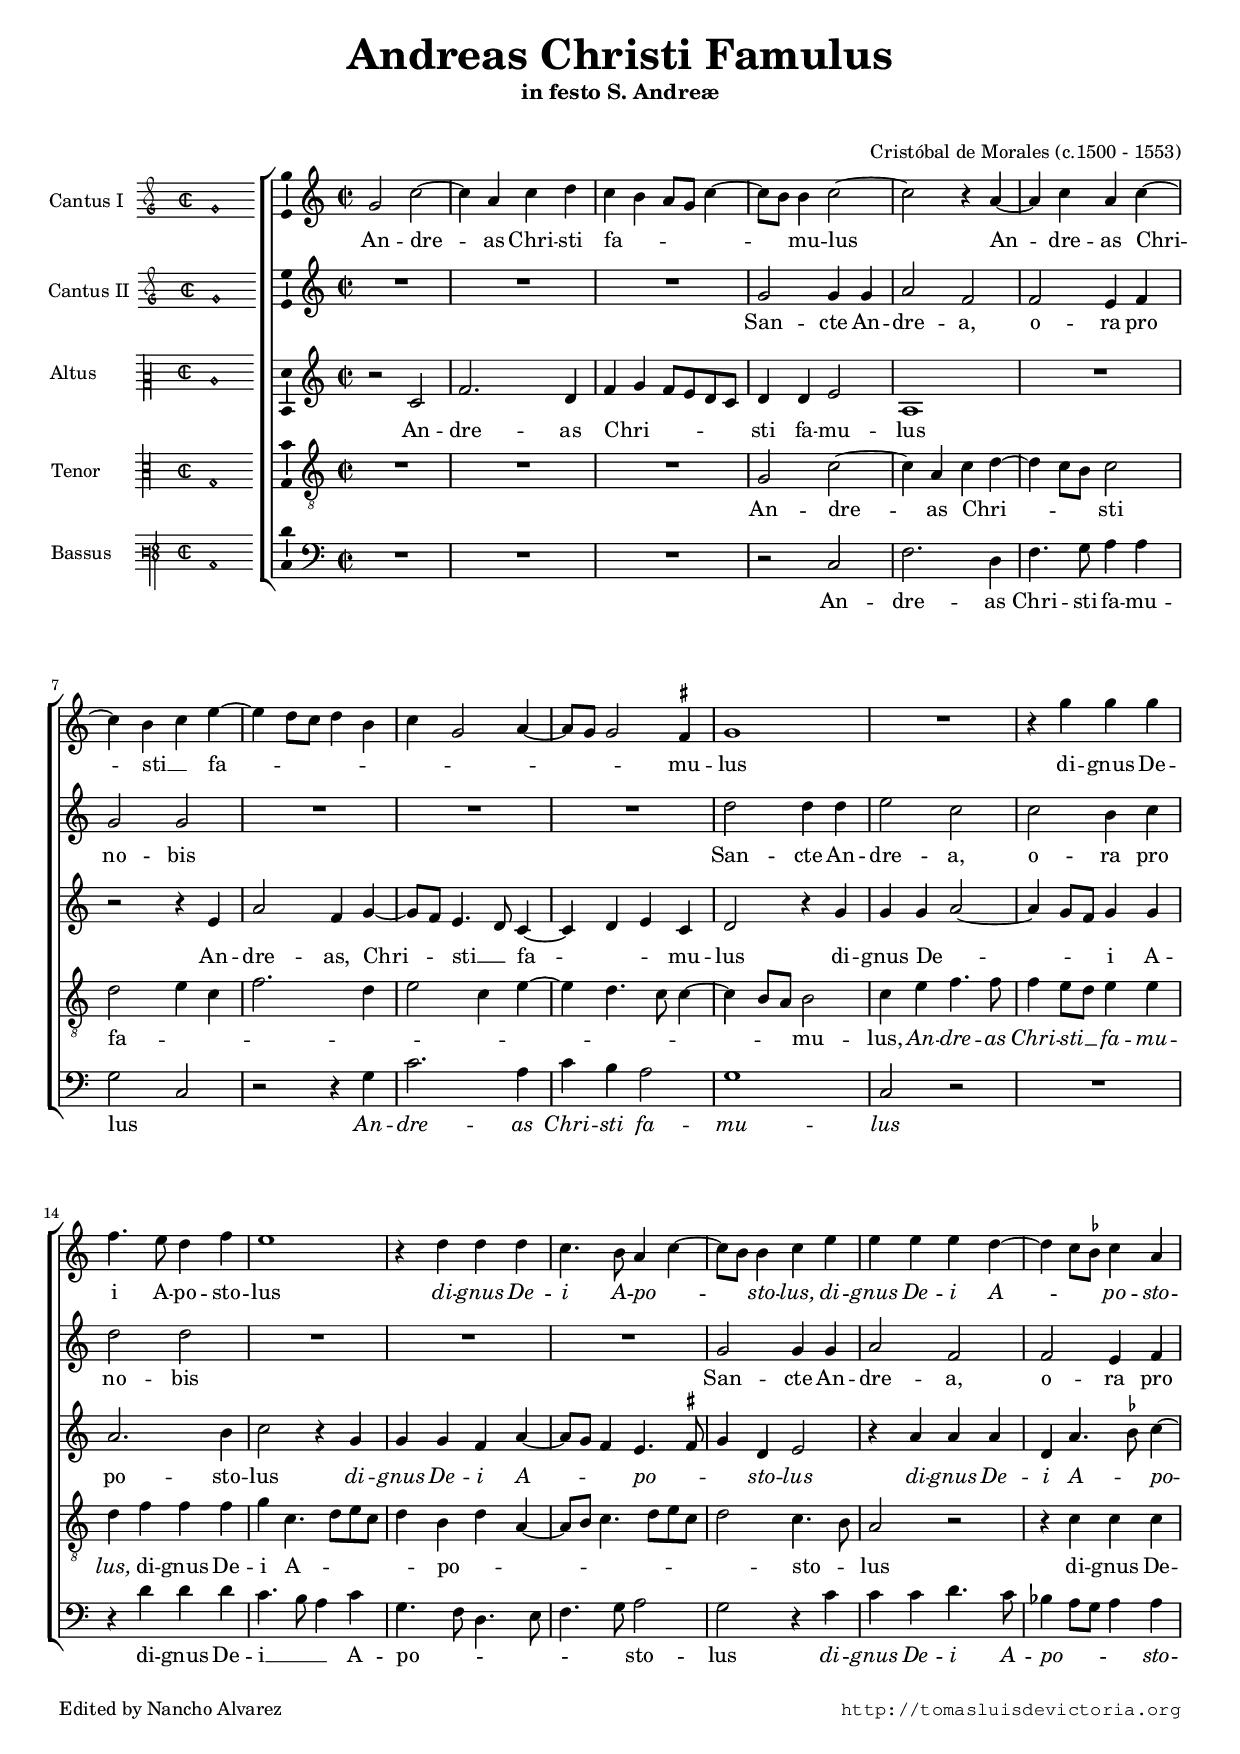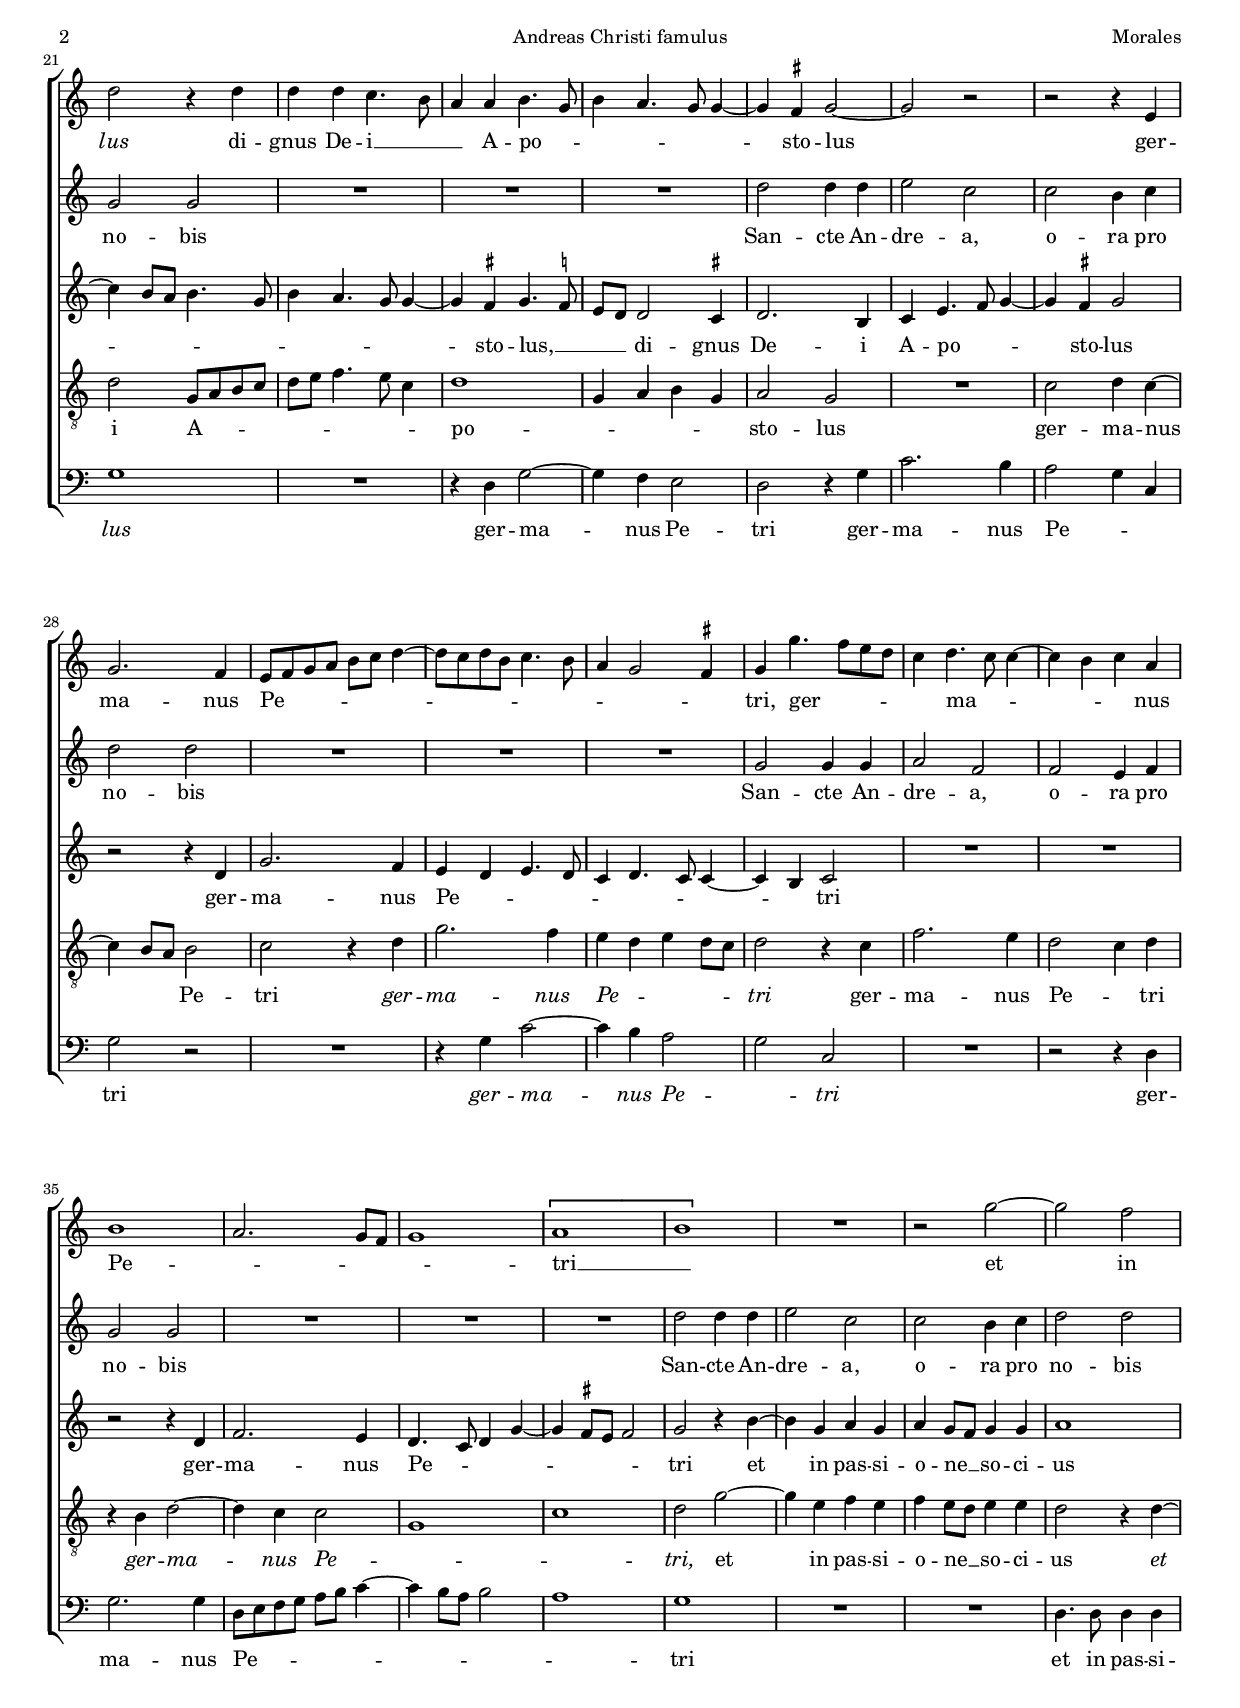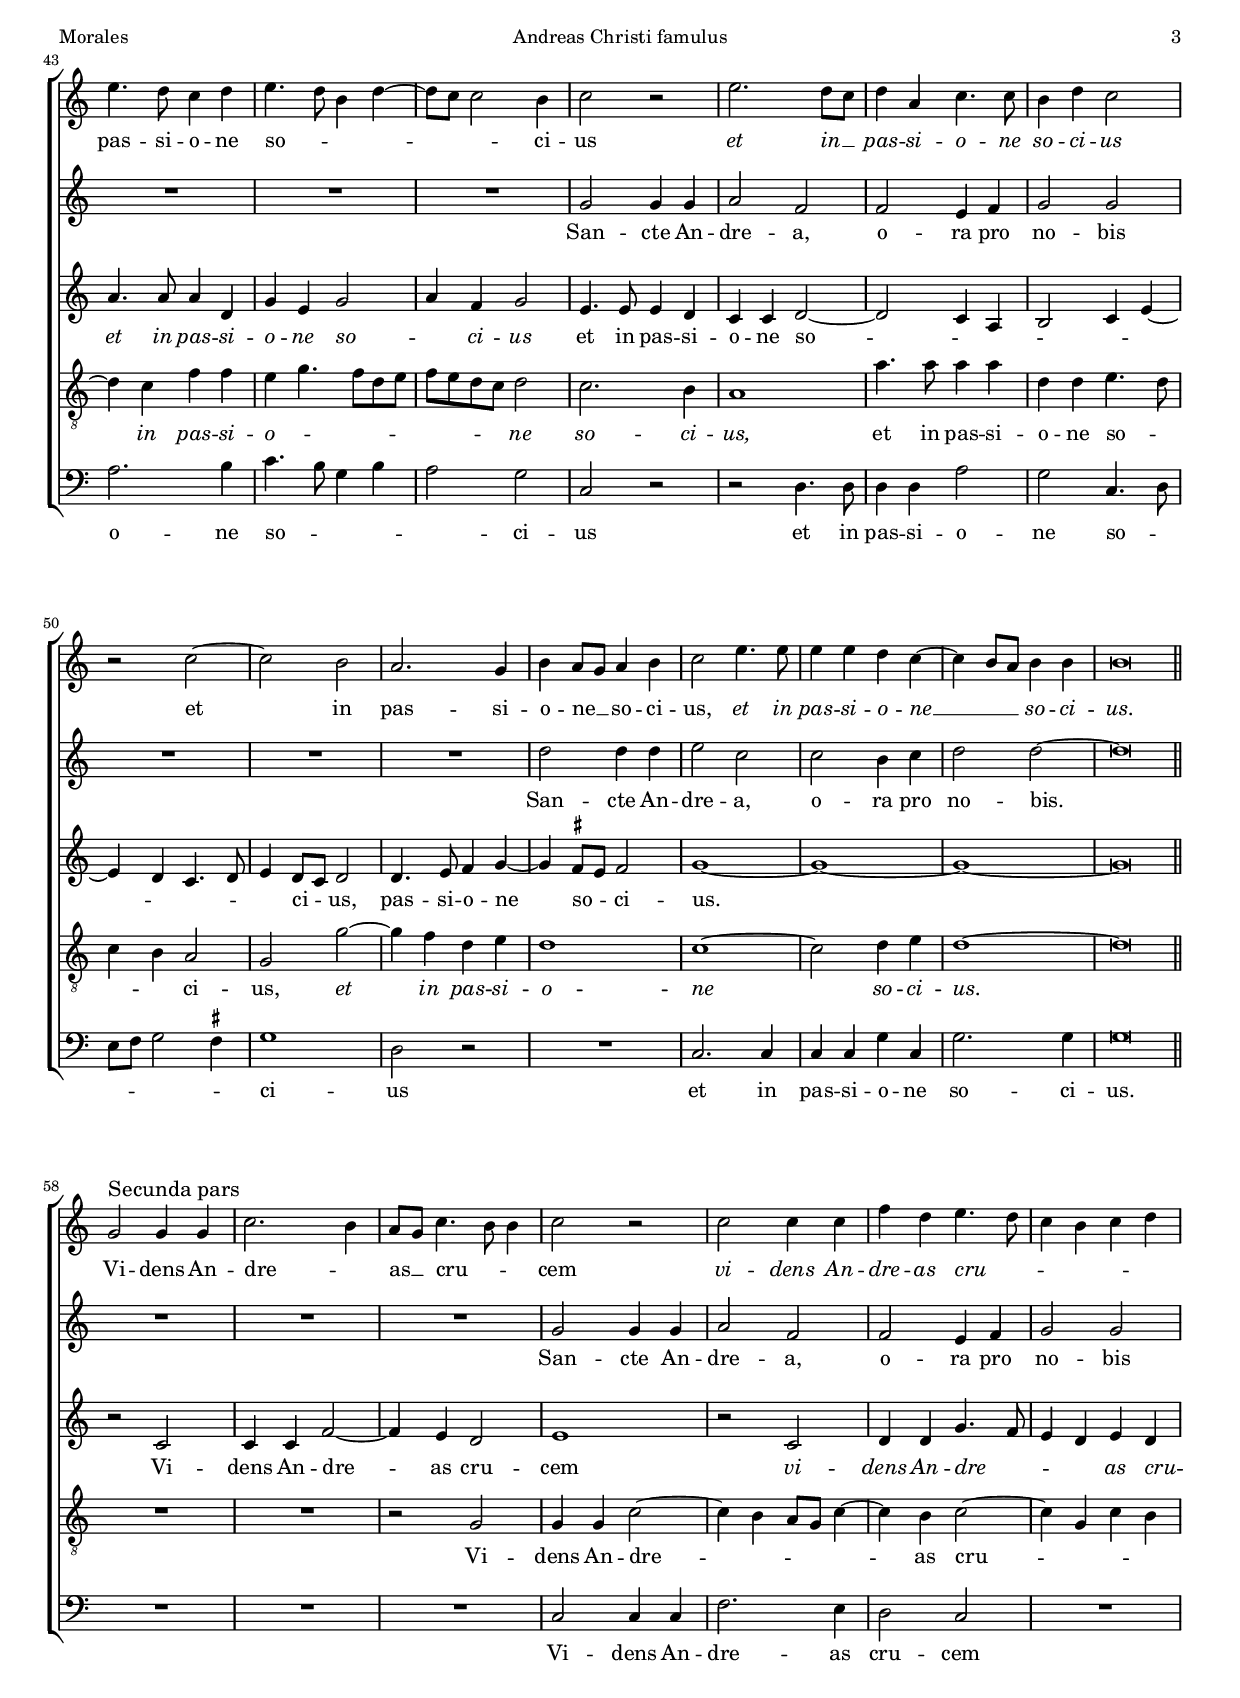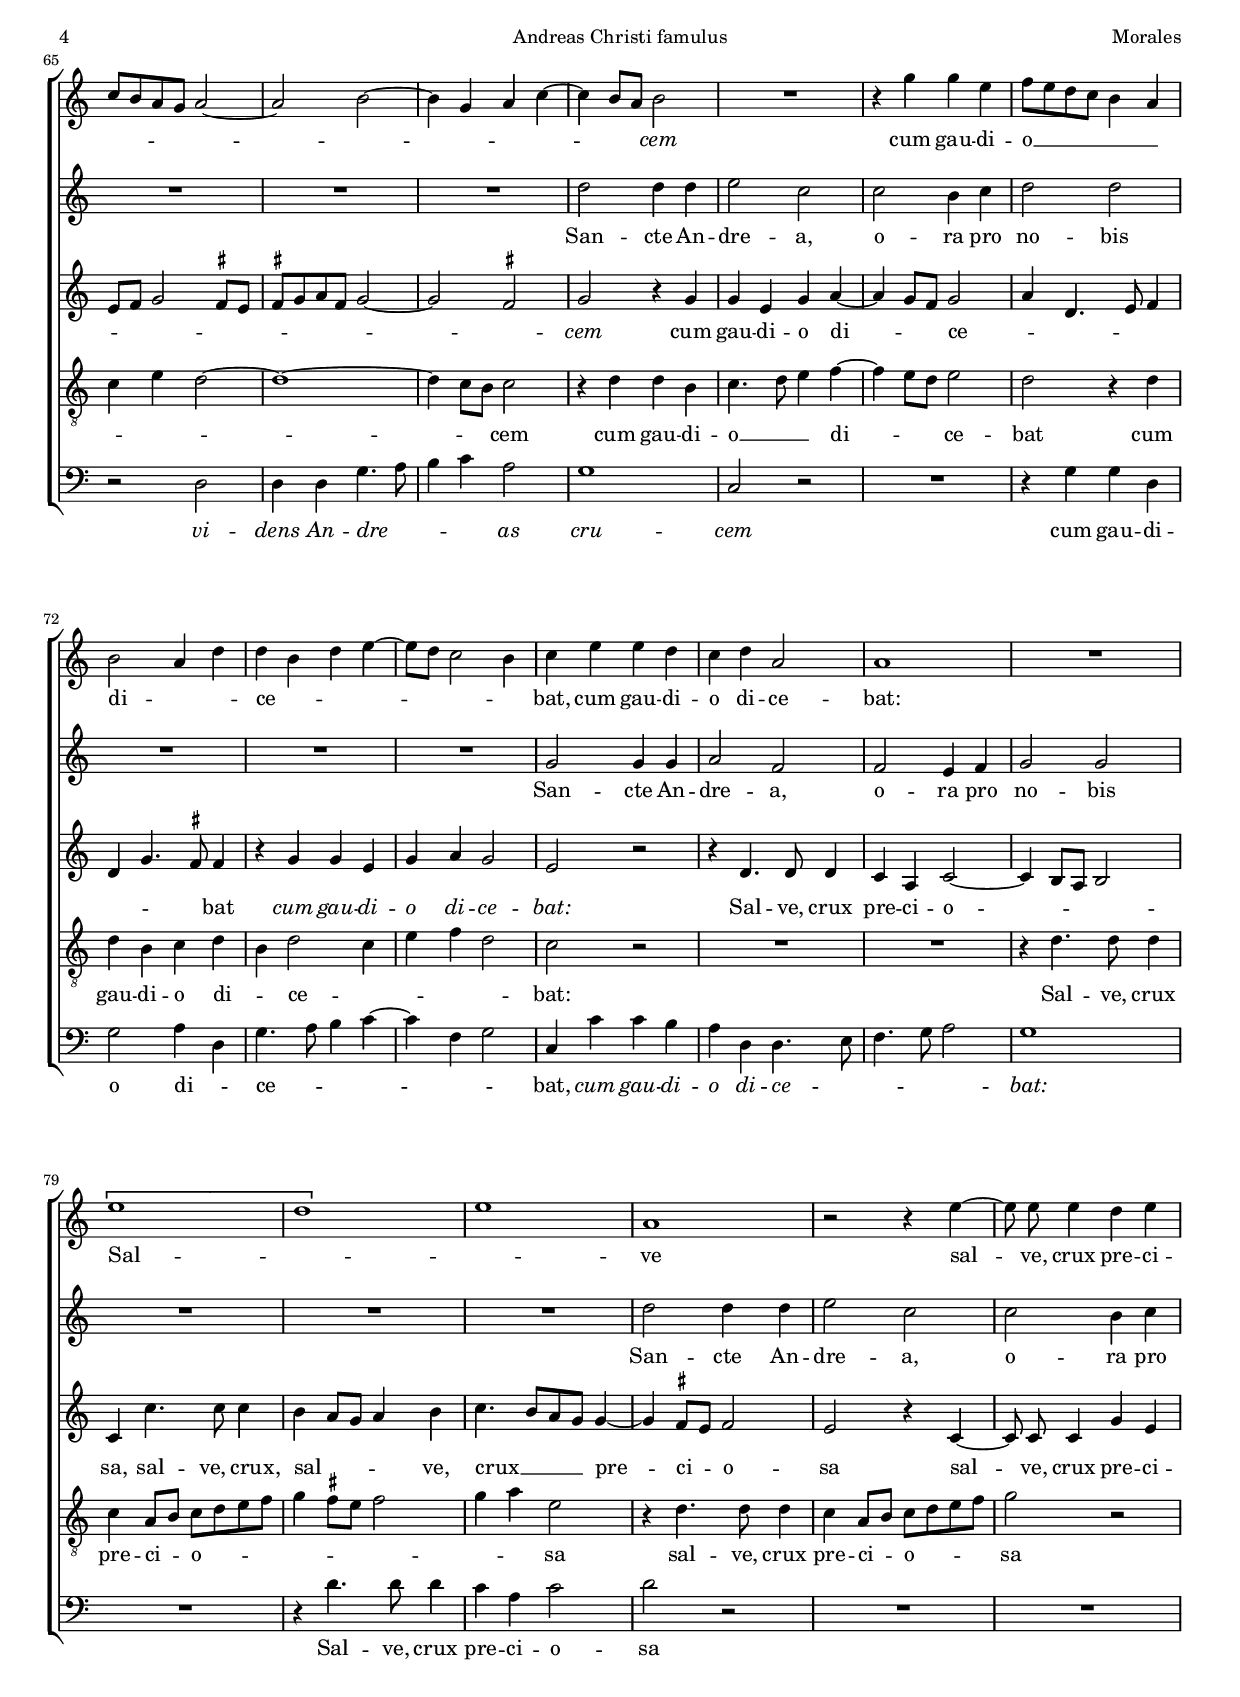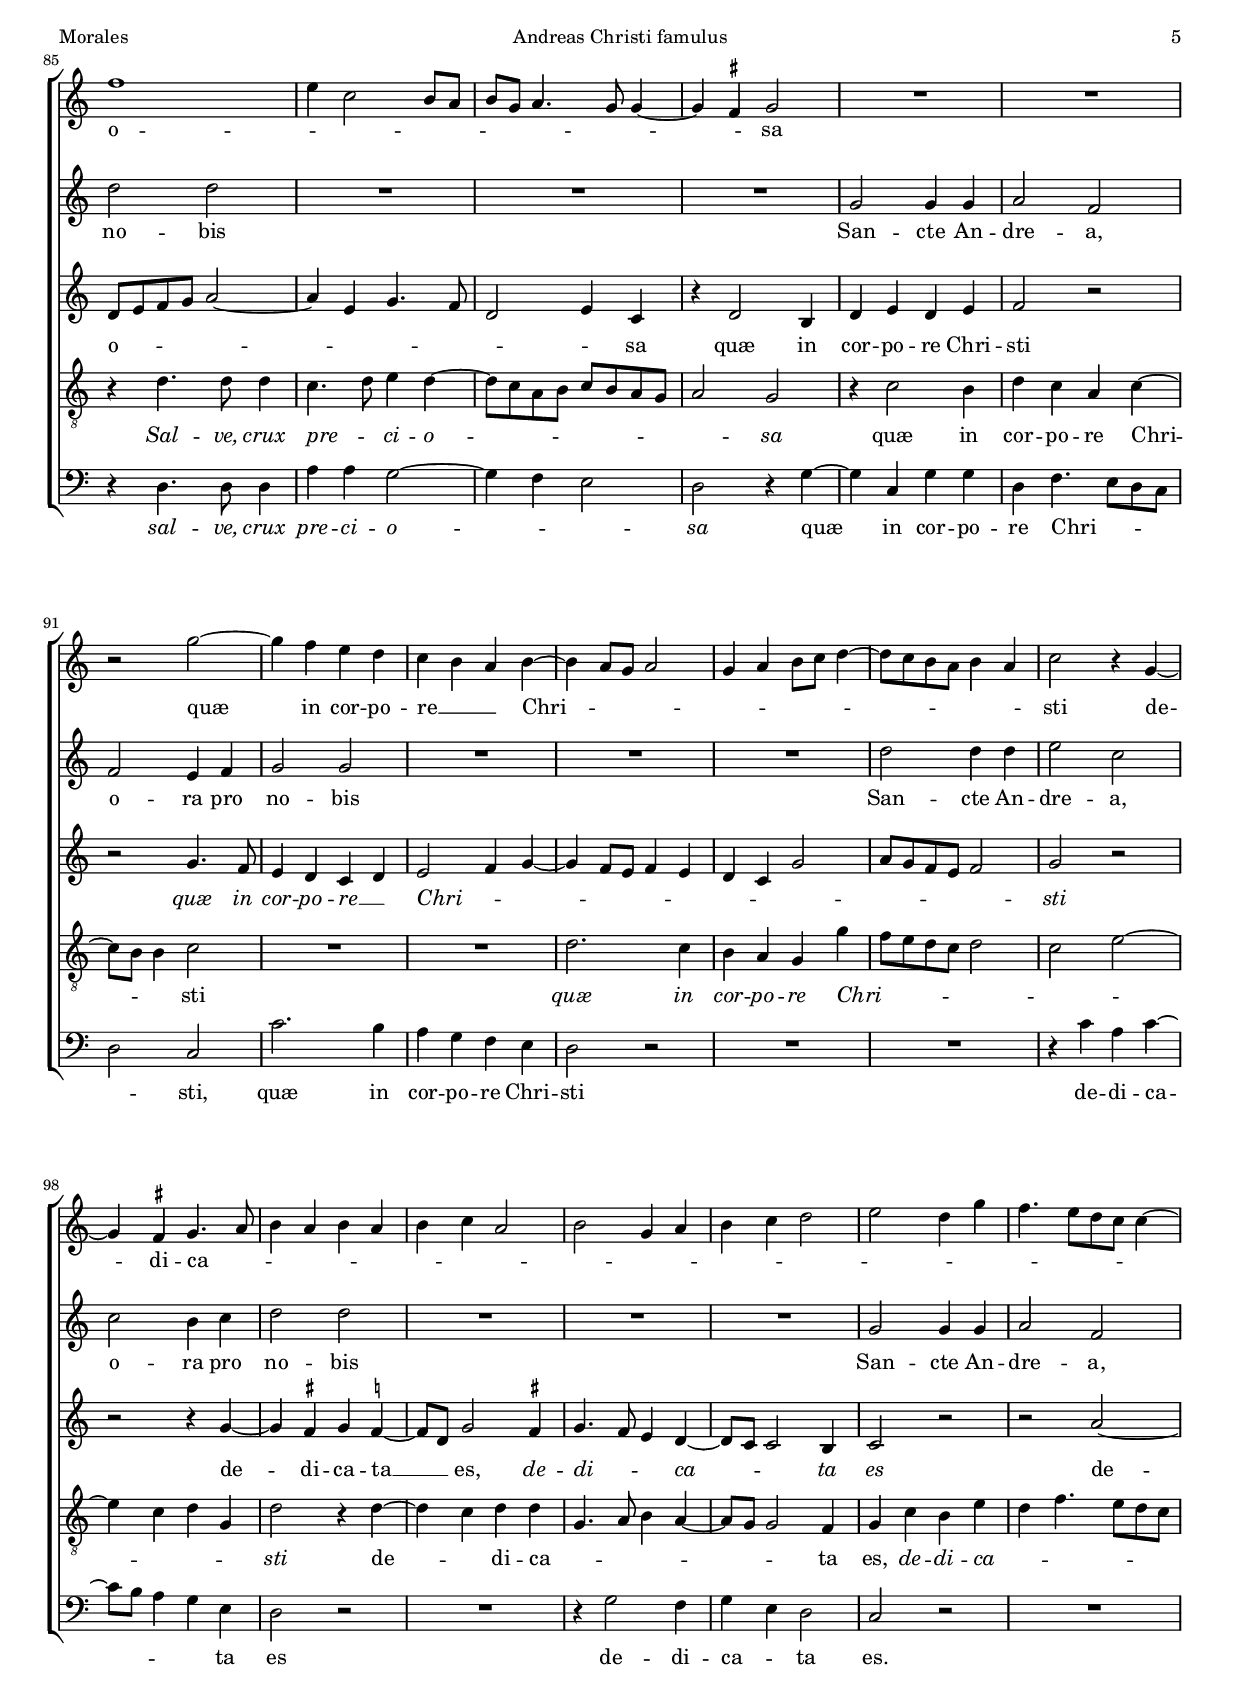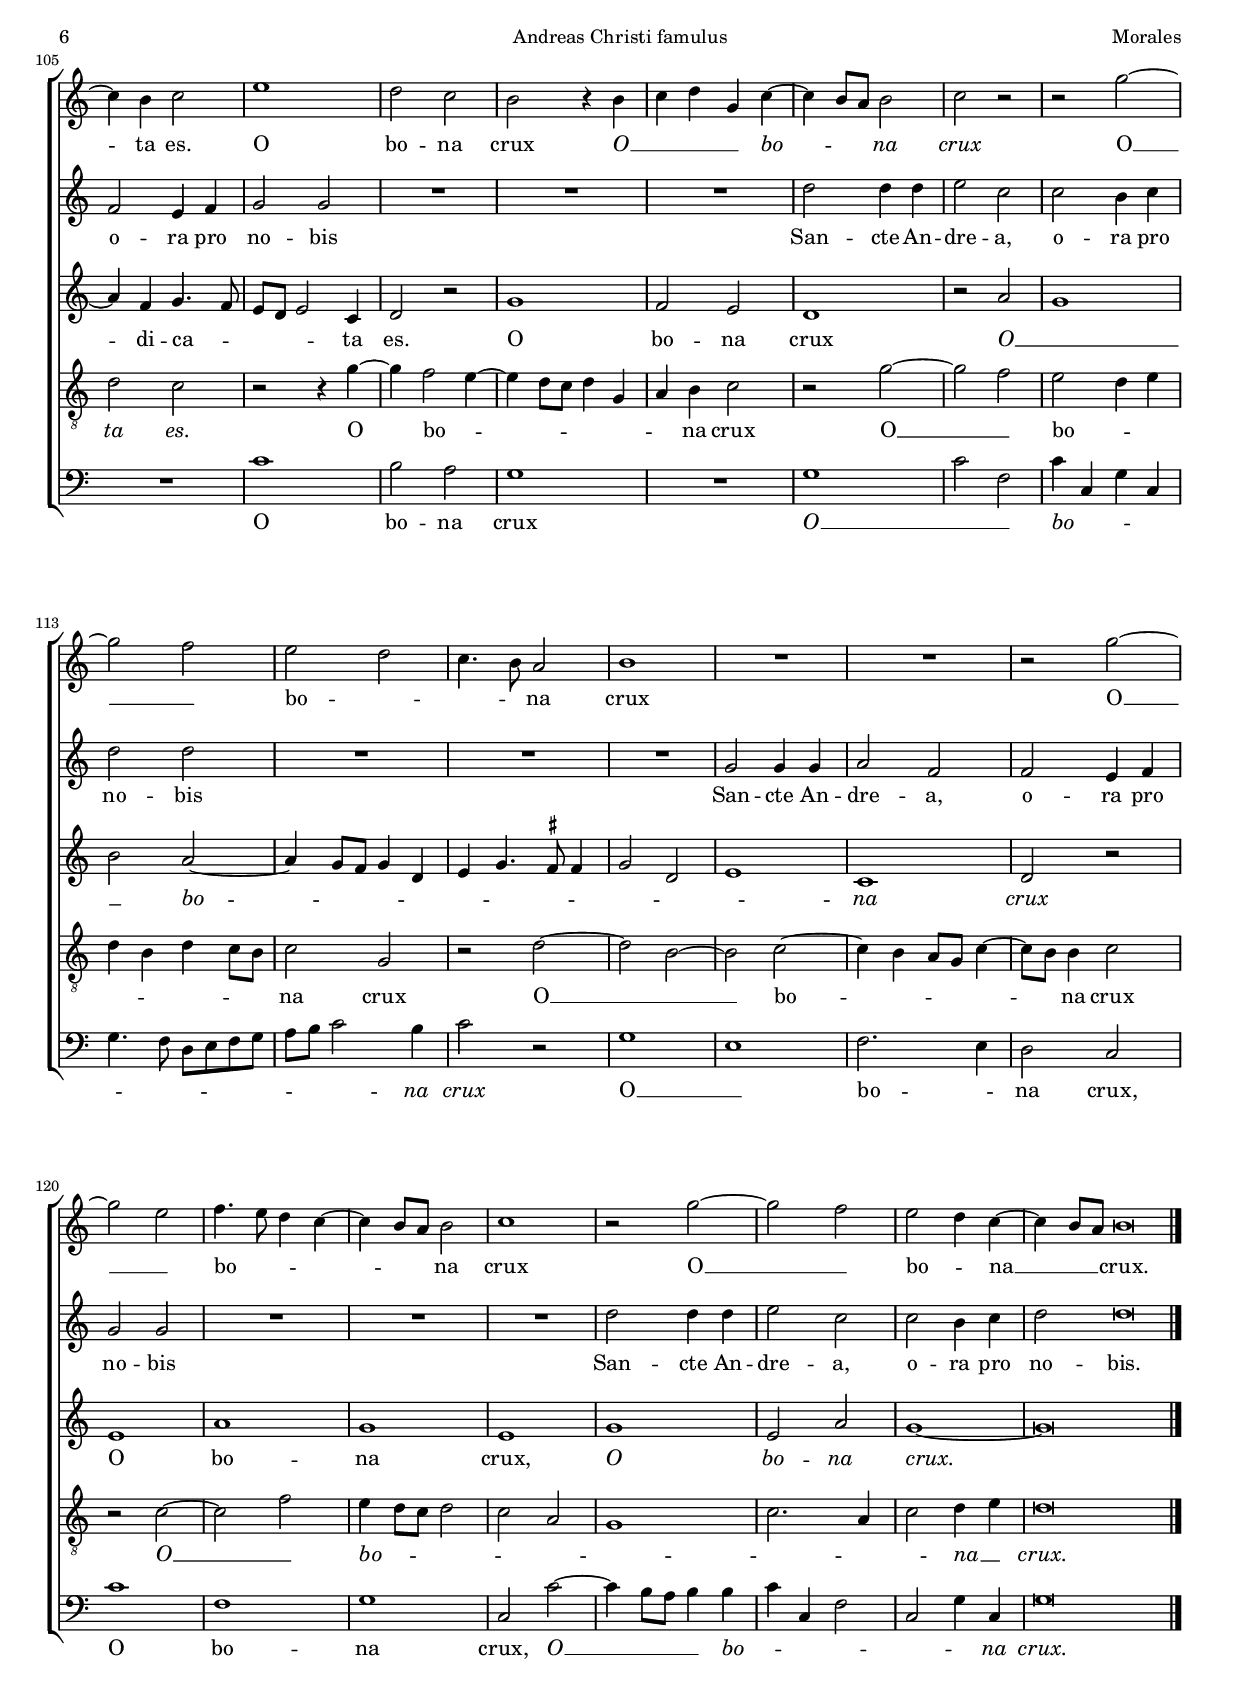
\version "2.18.0"

#(set-default-paper-size "a4")
#(set-global-staff-size 16.4)
#(ly:set-option 'point-and-click #f)
%mobile -s14.5 -i3.2

italicas=\override LyricText.font-shape = #'italic
rectas=\override LyricText.font-shape = #'upright
ss=\once \set suggestAccidentals = ##t
incipitwidth = 20
mt=#(define-music-function (parser location offset) (number?) ; move lyric text
      #{ \once \override LyricText.X-offset = -$offset #})

htitle="Andreas Christi famulus"
hcomposer="Morales"

\header {
	title=\markup{\larger \larger \larger "Andreas Christi Famulus"}
	composer="Cristóbal de Morales (c.1500 - 1553)"
        pdfauthor=\composer
	subtitle="in festo S. Andreæ"
        subsubtitle=\markup{\null \vspace #1 }
	%opus="(-)"
	%poet="Edición de "
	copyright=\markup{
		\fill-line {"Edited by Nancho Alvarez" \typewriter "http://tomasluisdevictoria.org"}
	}
%	tagline=""
}

global={\key c \major \time 2/2 \skip 1*57 \bar "||" \break
				\skip 1*70 \bar "|." 
}


cantus={
	g'2 c'' ~
	c''4 a' c'' d''
	c'' b' a'8 g' c''4 ~
	c''8 b' b'4 c''2 ~
%5
	c'' r4 a' ~
	a' c'' a' c'' ~
	c'' b' c'' e'' ~
	e'' d''8 c'' d''4 b'
	c'' g'2 a'4 ~
%10
	a'8 g' g'2 \ss fis'4
	g'1
	R1*4/4
	r4 g'' g'' g''
	f''4. e''8 d''4 f''
%15
	e''1
	r4 d'' d'' d''
	c''4. b'8 a'4 c'' ~
	c''8 b' b'4 c'' e''
	e'' e'' e'' d'' ~ 
%20
	d'' c''8 \ss bes' c''4 a'
	d''2 r4 d''
	d'' d'' c''4. b'8
	a'4 a' b'4. g'8
	b'4 a'4. g'8 g'4 ~
%25
	g' \ss fis' g'2 ~
	g' r
	r r4 e'
	g'2. f'4
	e'8 f' g' a' b' c'' d''4 ~
%30
	d''8 c'' d'' b' c''4. b'8
	a'4 g'2 \ss fis'4
	g' g''4. f''8 e'' d''
	c''4 d''4. c''8 c''4 ~
	c'' b' c'' a'
%35
	b'1
	a'2. g'8 f'
	g'1
	\[a'
	b'\]
%40
	R1*4/4 
	r2 g'' ~
	g'' f''
	e''4. d''8 c''4 d''
	e''4. d''8 b'4 d'' ~
%45
	d''8 c'' c''2 b'4
	c''2 r
	e''2. d''8 c''
	d''4 a' c''4. c''8
	b'4 d'' c''2
%50
	r c'' ~
	c'' b'
	a'2. g'4
	b' a'8 g' a'4 b'
	c''2 e''4. e''8
%55
	e''4 e'' d'' c'' ~
	c'' b'8 a' b'4 b'
	b'\breve*1/2
        \once \override TextScript.padding = #1
	g'2^\markup{\larger "Secunda pars"} g'4 g'
	c''2. b'4
%60
	a'8 g' c''4. b'8 b'4
	c''2 r
	c'' c''4 c''
	f'' d'' e''4. d''8
	c''4 b' c'' d'' 
%65
	c''8 b' a' g' a'2 ~
	a' b' ~
	b'4 g' a' c'' ~
	c'' b'8 a' b'2
	R1*4/4
%70
	r4 g'' g'' e''
	f''8 e'' d'' c'' b'4 a'
	b'2 a'4 d''
	d'' b' d'' e'' ~
	e''8 d'' c''2 b'4
%75
	c'' e'' e'' d''
	c'' d'' a'2
	a'1
	R1*4/4
	\[e''1
%80
	d''\]
	e''
	a'
	r2 r4 e'' ~
	\set Staff.autoBeaming = ##f
	e''8 e'' e''4 d'' e'' 
	\set Staff.autoBeaming = ##t
%85
	f''1
	e''4 c''2 b'8 a'
	b' g' a'4. g'8 g'4 ~
	g' \ss fis' g'2
	R1*4/4
%90
	R1*4/4
	r2 g'' ~
	g''4 f'' e'' d''
	c'' b' a' b' ~
	b' a'8 g' a'2
%95
	g'4 a' b'8 c'' d''4 ~
	d''8 c'' b' a' b'4 a'
	c''2 r4 g' ~
	g' \ss fis' g'4. a'8
	b'4 a' b' a'
%100
	b' c'' a'2
	b' g'4 a'
	b' c'' d''2
	e'' d''4 g''
	f''4.  e''8[ d'' c''] c''4 ~ 
%105
	c'' b' c''2
	e''1
	d''2 c''
	b' r4 b'
	c'' d'' g' c'' ~
%110
	c'' b'8 a' b'2
	c'' r
	r g'' ~
	g'' f''
	e'' d''
%115
	c''4. b'8 a'2
	b'1
	R1*4/4
	R1*4/4
	r2 g'' ~
%120
	g'' e''
	f''4. e''8 d''4 c'' ~
	c'' b'8 a' b'2
	c''1
	r2 g'' ~
%125
	g'' f''
	e'' d''4 c'' ~
	c'' b'8 a' b'\breve*1/4
	
}

cantusdos={
	R1*4/4
	R1*4/4
	R1*4/4
	g'2 g'4 g'
%5
	a'2 f'
	f' e'4 f'
	g'2 g'
	R1*4/4
	R1*4/4
%10
	R1*4/4
	d''2 d''4 d''
	e''2 c''
	c'' b'4 c''
	d''2 d''
%15
	R1*4/4
	R1*4/4
	R1*4/4
	g'2 g'4 g'
	a'2 f'
%20
	f' e'4 f'
	g'2 g'
	R1*4/4
	R1*4/4
	R1*4/4
%25
	d''2 d''4 d''
	e''2 c''
	c'' b'4 c''
	d''2 d''
	R1*4/4
%30
	R1*4/4
	R1*4/4
	g'2 g'4 g'
	a'2 f'
	f' e'4 f'
%35
	g'2 g'
	R1*4/4
	R1*4/4
	R1*4/4
	d''2 d''4 d''
%40
	e''2 c''
	c'' b'4 c''
	d''2 d''
	R1*4/4
	R1*4/4
%45
	R1*4/4
	g'2 g'4 g'
	a'2 f'
	f' e'4 f'
	g'2 g'
%50
	R1*4/4
	R1*4/4
	R1*4/4
	d''2 d''4 d''
	e''2 c''
%55
	c'' b'4 c''
	d''2 d'' ~
	d''\breve*1/2
	R1*4/4
	R1*4/4
%60
	R1*4/4
	g'2 g'4 g'
	a'2 f'
	f' e'4 f'
	g'2 g'
%65
	R1*4/4
	R1*4/4
	R1*4/4
	d''2 d''4 d''
	e''2 c''
%70
	c'' b'4 c''
	d''2 d''
	R1*4/4
	R1*4/4
	R1*4/4
%75
	g'2 g'4 g'
	a'2 f'
	f' e'4 f'
	g'2 g'
	R1*4/4
%80
	R1*4/4
	R1*4/4
	d''2 d''4 d''
	e''2 c''
	c'' b'4 c''
%85
	d''2 d''
	R1*4/4
	R1*4/4
	R1*4/4
	g'2 g'4 g'
%90
	a'2 f'
	f' e'4 f'
	g'2 g'
	R1*4/4
	R1*4/4
%95
	R1*4/4
	d''2 d''4 d''
	e''2 c''
	c'' b'4 c''
	d''2 d''
%100
	R1*4/4
	R1*4/4
	R1*4/4
	g'2 g'4 g'
	a'2 f'
%105
	f' e'4 f'
	g'2 g'
	R1*4/4
	R1*4/4
	R1*4/4
%110
	d''2 d''4 d''
	e''2 c''
	c'' b'4 c''
	d''2 d''
	R1*4/4
%115
	R1*4/4
	R1*4/4
	g'2 g'4 g'
	a'2 f'
	f' e'4 f'
%120
	g'2 g'
	R1*4/4
	R1*4/4
	R1*4/4
	d''2 d''4 d''
%125
	e''2 c''
	c'' b'4 c''
	d''2 d''\breve*1/4
}

altus={
	r2 c'
	f'2. d'4
	f' g' f'8 e' d' c'
	d'4 d' e'2
%5
	a1
	R1*4/4
	r2 r4 e'
	a'2 f'4 g' ~
	g'8 f' e'4. d'8 c'4 ~
%10
	c' d' e' c'
	d'2 r4 g'
	g' g' a'2 ~
	a'4 g'8 f' g'4 g'
	a'2. b'4
%15
	c''2 r4 g'
	g' g' f' a' ~
	a'8 g' f'4 e'4. \ss fis'8
	g'4 d' e'2
	r4 a' a' a'
%20
	d' a'4. \ss bes'8 c''4 ~
	c'' b'8 a' b'4. g'8
	b'4 a'4. g'8 g'4 ~
	g' \ss fis' g'4. \ss f'8
	e' d' d'2 \ss cis'4
%25
	d'2. b4
	c' e'4. f'8 g'4 ~
	g' \ss fis' g'2
	r r4 d'
	g'2. f'4
%30
	e' d' e'4. d'8
	c'4 d'4. c'8 c'4 ~
	c' b c'2
	R1*4/4
	R1*4/4
%35
	r2 r4 d'
	f'2. e'4
	d'4. c'8 d'4 g' ~
	g' \ss fis'8 e' fis'2
	g' r4 b' ~
%40
	b' g' a' g'
	a' g'8 f' g'4 g'
	a'1
	a'4. a'8 a'4 d'
	g' e' g'2
%45
	a'4 f' g'2
	e'4. e'8 e'4 d'
	c' c' d'2 ~
	d' c'4 a
	b2 c'4 e' ~
%50
	e' d' c'4. d'8
	e'4 d'8 c' d'2
	d'4. e'8 f'4 g' ~
	g' \ss fis'8 e' fis'2
	g'1 ~
%55
	g' ~
	g' ~
	g'\breve*1/2
	r2 c'
	c'4 c' f'2 ~
%60
	f'4 e' d'2
	e'1
	r2 c'
	d'4 d' g'4. f'8
	e'4 d' e' d'
%65
	e'8 f' g'2 \ss fis'8 e'
	\ss fis' g' a' fis' g'2 ~
	g' \ss fis'|
	g' r4 g'
	g' e' g' a' ~
%70
	a' g'8 f' g'2
	a'4 d'4. e'8 f'4
	d' g'4. \ss fis'8 fis'4
	r g' g' e'
	g' a' g'2
%75
	e' r
	r4 d'4. d'8 d'4
	c' a c'2 ~
	c'4 b8 a b2
	c'4 c''4. c''8 c''4
%80
	b' a'8 g' a'4 b'
	c''4.  b'8[ a' g'] g'4 ~
	g' \ss fis'8 e' fis'2
	e' r4 c' ~
	\set Staff.autoBeaming = ##f
	c'8 c' c'4 g' e'
	\set Staff.autoBeaming = ##t
%85
	d'8 e' f' g' a'2 ~
	a'4 e' g'4. f'8
	d'2 e'4 c'
	r d'2 b4
	d' e' d' e'
%90
	f'2 r
	r g'4. f'8
	e'4 d' c' d'
	e'2 f'4 g' ~
	g' f'8 e' f'4 e'
%95
	d' c' g'2
	a'8 g' f' e' f'2
	g' r
	r r4 g' ~
	g' \ss fis' g' \ss f' ~
%100
	f'8 d' g'2 \ss fis'4
	g'4. f'8 e'4 d' ~
	d'8 c' c'2 b4
	c'2 r
	r a' ~
%105
	a'4 f' g'4. f'8
	e' d' e'2 c'4
	d'2 r
	g'1
	f'2 e'
%110
	d'1
	r2 a'
	g'1
	b'2 a' ~
	a'4 g'8 f' g'4 d'
%115
	e' g'4. \ss fis'8 fis'4
	g'2 d'
	e'1
	c'
	d'2 r
%120
	e'1
	a'
	g'
	e'
	g'
%125
	e'2 a'
	g'1 ~
	g'\breve*1/2
}

tenor={
	R1*4/4
	R1*4/4
	R1*4/4
	g2 c' ~
%5
	c'4 a c' d' ~
	d' c'8 b c'2
	d' e'4 c'
	f'2. d'4
	e'2 c'4 e' ~
%10
	e' d'4. c'8 c'4 ~
	c' b8 a b2
	c'4 e' f'4. f'8
	f'4 e'8 d' e'4 e'
	d' f' f' f'
%15
	g' c'4. d'8 e' c'
	d'4 b d' a ~
	a8 b c'4. d'8 e' c'
	d'2 c'4. b8
	a2 r
%20
	r4 c' c' c'
	d'2 g8 a b c'
	d' e' f'4. e'8 c'4
	d'1
	g4 a b g
%25
	a2 g
	R1*4/4
	c'2 d'4 c' ~
	c' b8 a b2
	c' r4 d'
%30
	g'2. f'4
	e' d' e' d'8 c'
	d'2 r4 c'
	f'2. e'4
	d'2 c'4 d'
%35
	r b d'2 ~
	d'4 c' c'2
	g1
	c'
	d'2 g' ~
%40
	g'4 e' f' e'
	f' e'8 d' e'4 e'
	d'2 r4 d' ~
	d' c' f' f'
	e' g'4. f'8 d' e'
%45
	f' e' d' c' d'2
	c'2. b4
	a1
	a'4. a'8 a'4 a'
	d' d' e'4. d'8
%50
	c'4 b a2
	g g' ~
	g'4 f' d' e'
	d'1
	c' ~
%55
	c'2 d'4 e'
	d'1 ~
	d'\breve*1/2
	R1*4/4
	R1*4/4
%60
	r2 g
	g4 g c'2 ~
	c'4 b a8 g c'4 ~
	c' b c'2 ~
	c'4 g c' b
%65
	c' e' d'2 ~
	d'1 ~
	d'4 c'8 b c'2
	r4 d' d' b
	c'4. d'8 e'4 f' ~
%70
	f' e'8 d' e'2
	d' r4 d'
	d' b c' d'
	b d'2 c'4
	e' f' d'2
%75
	c' r
	R1*4/4
	R1*4/4
	r4 d'4. d'8 d'4
	c' a8 b c' d' e' f'
%80
	g'4 \ss fis'8 e' fis'2
	g'4 a' e'2
	r4 d'4. d'8 d'4
	c' a8 b c' d' e' f'
	g'2 r
%85
	r4 d'4. d'8 d'4
	c'4. d'8 e'4 d' ~
	d'8 c' a b c' b a g
	a2 g
	r4 c'2 b4
%90
	d' c' a c' ~
	c'8 b b4 c'2
	R1*4/4
	R1*4/4
	d'2. c'4
%95
	b a g g'
	f'8 e' d' c' d'2
	c' e' ~
	e'4 c' d' g
	d'2 r4 d' ~
%100
	d' c' d' d'
	g4. a8 b4 a ~
	a8 g g2 f4
	g c' b e'
	d' f'4. e'8 d' c'
%105
	d'2 c'
	r r4 g' ~
	g' f'2 e'4 ~
	e' d'8 c' d'4 g
	a b c'2
%110
	r g' ~
	g' f'
	e' d'4 e'
	d' b d' c'8 b
	c'2 g
%115
	r d' ~
	d' b ~
	b c' ~
	c'4 b a8 g c'4 ~
	c'8 b b4 c'2
%120
	r c' ~
	c' f'
	e'4 d'8 c' d'2
	c' a
	g1
%125
	c'2. a4
	c'2 d'4 e'
	d'\breve*1/2
}

bassus={
	R1*4/4
	R1*4/4
	R1*4/4
	r2 c
%5
	f2. d4
	f4. g8 a4 a
	g2 c
	r r4 g
	c'2. a4
%10
	c' b a2
	g1
	c2 r
	R1*4/4
	r4 d' d' d'
%15
	c'4. b8 a4 c'
	g4. f8 d4. e8
	f4. g8 a2
	g r4 c'
	c' c' d'4. c'8
%20
	bes4 a8 g a4 a
	g1
	R1*4/4
	r4 d g2 ~
	g4 f e2
%25
	d r4 g
	c'2. b4
	a2 g4 c
	g2 r
	R1*4/4
%30
	r4 g c'2 ~
	c'4 b a2
	g c
	R1*4/4
	r2 r4 d
%35
	g2. g4
	d8 e f g a b c'4 ~
	c' b8 a b2
	a1
	g
%40
	R1*4/4
	R1*4/4
	d4. d8 d4 d
	a2. b4
	c'4. b8 g4 b
%45
	a2 g
	c r
	r d4. d8
	d4 d a2
	g c4. d8
%50
	e f g2 \ss fis4
	g1
	d2 r
	R1*4/4
	c2. c4
%55
	c c g c
	g2. g4
	g\breve*1/2
	R1*4/4
	R1*4/4
%60
	R1*4/4
	c2 c4 c
	f2. e4
	d2 c
	R1*4/4
%65
	r2 d
	d4 d g4. a8
	b4 c' a2
	g1
	c2 r
%70
	R1*4/4
	r4 g g d
	g2 a4 d
	g4. a8 b4 c' ~
	c' f g2
%75
	c4 c' c' b
	a d d4. e8
	f4. g8 a2
	g1
	R1*4/4
%80
	r4 d'4. d'8 d'4
	c' a c'2
	d' r
	R1*4/4
	R1*4/4
%85
	r4 d4. d8 d4
	a a g2 ~
	g4 f e2
	d r4 g ~
	g c g g
%90
	d f4. e8 d c
	d2 c
	c'2. b4
	a g f e
	d2 r
%95
	R1*4/4
	R1*4/4
	r4 c' a c' ~
	c'8 b a4 g e
	d2 r
%100
	R1*4/4
	r4 g2 f4
	g e d2
	c r
	R1*4/4
%105
	R1*4/4
	c'1
	b2 a
	g1
	R1*4/4
%110
	g1
	c'2 f
	c'4 c g c
	g4. f8 d e f g
	a b c'2 b4
%115
	c'2 r
	g1
	e
	f2. e4
	d2 c
%120
	c'1
	f
	g
	c2 c' ~
	c'4 b8 a b4 b
%125
	c' c f2
	c g4 c
	g\breve*1/2
}


textocantus=\lyricmode{
An -- dre -- _ as Chri -- sti fa -- _ _ _ _ _ _ mu -- lus _
An -- _ dre -- as Chri -- _ sti __ _ fa -- _ _ _ _ _ _ _ _ _ _ _ mu -- lus
di -- gnus De -- i A -- po -- sto -- lus
\italicas
di -- gnus De -- i A -- po -- _ _ _ sto -- lus, 
di -- gnus De -- i A -- _ _ _ po -- sto -- lus
\rectas
di -- gnus De -- i __ _ _ A -- po -- _ _ _ _ _ _ sto -- lus _
ger -- ma -- nus Pe -- _ _ _ _ _ _ _ _ _ _ _ _ _ _ _ tri,
ger -- _ _ _ _ ma -- _ _ _ _ _ nus Pe -- _ _ _ _ tri __ _
et _ in pas -- si -- o -- ne so -- _ _ _ _ _ _ ci -- us
\italicas
et in __ _ pas -- si -- o -- ne so -- ci -- us
\rectas
et _ in pas -- si -- o -- ne __ _ so -- ci -- us,
\italicas
et in pas -- si -- o -- ne __ _ _ _ so -- ci -- us.
\rectas
Vi -- dens An -- dre -- _ as __ _ cru -- _ _ cem
\italicas
vi -- dens An -- dre -- as cru -- _ _ _ _ _ _ _ _ _ _ _ _ _ _ _ _ _ _ _ cem
\rectas
cum gau -- di -- o __ _ _ _ _ _ di -- _ _ ce -- _ _ _ _ _ _ _ bat,
cum gau -- di -- o di -- ce -- bat:
Sal -- _ _ ve
sal -- _ ve,
crux pre -- ci -- o -- _ _ _ _ _ _ _ _ _ _ _ sa
quæ _ in cor -- po -- re __ _ _ 
Chri -- _ _ _ _ _ _ _ _ _ _ _ _ _ _ _ sti
de -- _ di -- ca -- _ _ _ _ _ _ _ _ _ _ _ _ _ _ _ _ _ _ _ _ _ _ _ ta es.
O bo -- na crux
\italicas
O __ _ _ _ bo -- _ _ _ na crux
\rectas
O __ _ _ bo -- _ _ _ na crux
O __ _ _ bo -- _ _ _ _ _ _ na crux
O __ _ _ bo -- _ na __ _ _ _ crux.
}

textocantusdos=\lyricmode{
San -- cte An -- dre -- a,
o -- ra pro no -- bis
San -- cte An -- dre -- a,
o -- ra pro no -- bis
San -- cte An -- dre -- a,
o -- ra pro no -- bis
San -- cte An -- dre -- a,
o -- ra pro no -- bis
San -- cte An -- dre -- a,
o -- ra pro no -- bis
San -- cte An -- dre -- a,
o -- ra pro no -- bis
San -- cte An -- dre -- a,
o -- ra pro no -- bis
San -- cte An -- dre -- a,
o -- ra pro no -- bis. _ 
San -- cte An -- dre -- a,
o -- ra pro no -- bis
San -- cte An -- dre -- a,
o -- ra pro no -- bis
San -- cte An -- dre -- a,
o -- ra pro no -- bis
San -- cte An -- dre -- a,
o -- ra pro no -- bis
San -- cte An -- dre -- a,
o -- ra pro no -- bis
San -- cte An -- dre -- a,
o -- ra pro no -- bis
San -- cte An -- dre -- a,
o -- ra pro no -- bis
San -- cte An -- dre -- a,
o -- ra pro no -- bis
San -- cte An -- dre -- a,
o -- ra pro no -- bis
San -- cte An -- dre -- a,
o -- ra pro no -- bis.

}

textoaltus=\lyricmode{
An -- dre -- as Chri -- _ _ _ _ _ sti fa -- mu -- lus
An -- dre -- as,
Chri -- _ _ sti __ _ fa -- _ _ _ mu -- lus
di -- gnus De -- _ _ _ _ i A -- po -- sto -- lus
\italicas
di -- gnus De -- i A -- _ _ _ po -- _ _ sto -- lus
di -- gnus De -- i A -- _ po -- _ _ _ _ _ _ _ _ _ _ 
\rectas 
sto -- lus, __ _ _ _ 
di -- gnus De -- i A -- po -- _ _ _ sto -- lus
ger -- ma -- nus Pe -- _ _ _ _ _ _ _ _ _ tri
ger -- ma -- nus Pe -- _ _ _ _ _ _ _ tri
et _ in pas -- si -- o -- ne __ _ so -- ci -- us
\italicas
et in pas -- si -- o -- ne so -- _ ci -- us
\rectas
et in pas -- si -- o -- ne so -- _ _ _ _ _ _ _ _ _ _ _ ci -- _ us,
pas -- si -- o -- ne _ so -- _ ci -- us. _ _ _ 
Vi -- dens An -- dre -- _ as cru -- cem
\italicas
vi -- dens An -- dre -- _ _ _ as cru -- _ _ _ _ _ _ _ _ _ _ _ _ cem
\rectas
cum gau -- di -- o di -- _ _ _ ce -- _ _ _ _ _ _ _ bat
\italicas
cum gau -- di -- o di -- ce -- bat:
\rectas
Sal -- ve, crux pre -- ci -- o -- _ _ _ _ sa,
sal -- \mt #1.8 ve, \mt #1 crux, 
sal -- _ _ _ ve, 
crux __ _ _ _ pre -- _ ci -- _ o -- sa
sal -- _ ve,
crux pre -- ci -- o -- _ _ _ _ _ _ _ _ _ _ sa
quæ in cor -- po -- re Chri -- sti
\italicas
quæ in cor -- po -- re __ _ Chri -- _ _ _ _ _ _ _ _ _ _ _ _ _ _ _ sti
\rectas
de -- _ di -- ca -- ta __ _ _ es,
\italicas
de -- di -- _ _ ca -- _ _ _ ta es
\rectas
de -- _ di -- ca -- _ _ _ _ ta es.
O bo -- na crux
\italicas 
O __ _ _ bo -- _ _ _ _ _ _ _ _ _ _ _ _ na crux
\rectas
O bo -- na crux,
\italicas
O bo -- na crux. _ 
}

textotenor=\lyricmode{
An -- dre -- _ as Chri -- _ _ _ _ sti fa -- _ _ _ _ _ _ _ _ _ _ _ _ _ _ mu -- lus,
\italicas
An -- dre -- as Chri -- sti __ _ fa -- mu -- lus,
\rectas
di -- gnus De -- i A -- _ _ _ _ po -- _ _ _ _ _ _ _ _ _ sto -- _ lus
di -- gnus De -- i A -- _ _ _ _ _ _ _ _ po -- _ _ _ _ sto -- lus
ger -- ma -- nus _ _ _ Pe -- tri
\italicas
ger -- ma -- nus Pe -- _ _ _ _ tri
\rectas
ger -- ma -- nus Pe -- _ tri
\italicas
ger -- ma -- _ nus Pe -- _ _ tri,
\rectas
et _ in pas -- si -- o -- ne __ _ so -- ci -- us
\italicas
et _ in pas -- si -- o -- _ _ _ _ _ _ _ _ ne so -- ci -- us,
\rectas
et in pas -- si -- o -- ne so -- _ _ _ ci -- us,
\italicas
et _ in pas -- si -- o -- ne _ so -- ci -- us. _ 
\rectas
Vi -- dens An -- dre -- _ _ _ _ _ _ as cru -- _ _ _ _ _ _ _ _ _ _ _ cem
cum gau -- di -- o __ _ _ di -- _ _ _ ce -- bat
cum gau -- di -- o di -- _ ce -- _ _ _ _ bat:
Sal -- ve, crux pre -- ci -- _ o -- _ _ _ _ _ _ _ _ _ sa
sal -- ve, crux pre -- ci -- _ o -- _ _ _ sa
\italicas
Sal -- ve,
crux pre -- _ ci -- o -- _ _ _ _ _ _ _ _ _ sa
\rectas
quæ in cor -- po -- re Chri -- _ _ _ sti
\italicas
quæ in cor -- po -- re Chri -- _ _ _ _ _ _ _ _ _ _ _ sti
\rectas
de -- _ _ di -- ca -- _ _ _ _ _ _ _ ta es,
\italicas
de -- di -- ca -- _ _ _ _ _ ta es. 
\rectas
O _ bo -- _ _ _ _ _ _ _ na crux
O __ _ _ bo -- _ _ _ _ _ _ _ na crux
O __ _ _ _ bo -- _ _ _ _ _ _ _ na crux
\italicas
O __ _ _ bo -- _ _ _ _ _ _ _ _ _ na __ _ crux. 
}

textobassus=\lyricmode{
An -- dre -- as Chri -- sti fa -- mu -- lus _
\italicas
An -- dre -- as Chri -- sti fa -- mu -- lus
\rectas
di -- gnus De -- i __ _ _ A -- po -- _ _ _ _ _ sto -- lus
\italicas
di -- gnus De -- i A -- po -- _ _ _ sto -- lus
\rectas
ger -- ma -- _ nus Pe -- tri
ger -- ma -- nus Pe -- _ _ tri
\italicas
ger -- ma -- _ nus Pe -- _ tri
\rectas
ger -- ma -- nus Pe -- _ _ _ _ _ _ _ _ _ _ _ tri
et in pas -- si -- o -- ne so -- _ _ _ _ ci -- us
et in pas -- si -- o -- ne so -- _ _ _ _ _ ci -- us
et in pas -- si -- o -- ne so -- ci -- us.
Vi -- dens An -- dre -- as cru -- cem
\italicas
vi -- dens An -- dre -- _ _ _ as cru -- cem
\rectas
cum gau -- di -- o di -- _ ce -- _ _ _ _ _ _ bat,
\italicas
cum gau -- di -- o di -- ce -- _ _ _ _ bat: 
\rectas
Sal -- ve, crux pre -- ci -- o -- sa
\italicas
sal -- ve, crux pre -- ci -- o -- _ _ _ sa
\rectas
quæ _ in cor -- po -- re Chri -- _ _ _ _ sti,
quæ in cor -- po -- re Chri -- sti
de -- di -- ca -- _ _ _ _ ta es
de -- di -- ca -- _ ta es.
O bo -- na crux
\italicas
O __ _ _ bo -- _ _ _ _ _ _ _ _ _ _ _ _ na crux
\rectas
O __ _ bo -- _ na crux,
O bo -- na crux,
\italicas
O __ _ _ _ _ bo -- _ _ _ _ _ na crux.
}


incipitcantus=\markup{
	\score{
		{ 
		\set Staff.instrumentName="Cantus I  "
		\override NoteHead.style = #'neomensural
		\override Rest.style = #'neomensural
		\override Staff.TimeSignature.style = #'neomensural
		\cadenzaOn 
		\clef "petrucci-g"
		\key c \major
		\time 2/2
		g'1 
		} 
	\layout {
		\context {\Voice
			\remove Ligature_bracket_engraver
			\consists Mensural_ligature_engraver
		}
		line-width=\incipitwidth
		indent=0
	}
	}
}

incipitcantusdos=\markup{
	\score{
		{ 
		\set Staff.instrumentName="Cantus II "
		\override NoteHead.style = #'neomensural
		\override Rest.style = #'neomensural
		\override Staff.TimeSignature.style = #'neomensural
		\cadenzaOn 
		\clef "petrucci-g"
		\key c \major
		\time 2/2
		g'1 
		} 
	\layout {
		\context {\Voice
			\remove Ligature_bracket_engraver
			\consists Mensural_ligature_engraver
		}
		line-width=\incipitwidth
		indent=0
	}
	}
}


incipitaltus=\markup{
	\score{
		{ 
		\set Staff.instrumentName="Altus       "
		\override NoteHead.style = #'neomensural 
		\override Rest.style = #'neomensural
		\override Staff.TimeSignature.style = #'neomensural
		\cadenzaOn 
		\clef "petrucci-c2"
		\key c \major
		\time 2/2
		c'1 
		} 
	\layout {
		\context {\Voice
			\remove Ligature_bracket_engraver
			\consists Mensural_ligature_engraver
		}
		line-width=\incipitwidth
		indent=0
	}
	}
}


incipittenor=\markup{
	\score{
		{ 
		\set Staff.instrumentName="Tenor      "
		\override NoteHead.style = #'neomensural 
		\override Rest.style = #'neomensural
		\override Staff.TimeSignature.style = #'neomensural
		\cadenzaOn 
		\clef "petrucci-c3"
		\key c \major
		\time 2/2
		g1 
		} 
	\layout {
		\context {\Voice
			\remove Ligature_bracket_engraver
			\consists Mensural_ligature_engraver
		}
		line-width=\incipitwidth
		indent=0
	}
	}
}


incipitbassus=\markup{
	\score{
		{ 
		\set Staff.instrumentName="Bassus    "
		\override NoteHead.style = #'neomensural 
		\override Rest.style = #'neomensural
		\override Staff.TimeSignature.style = #'neomensural
		\cadenzaOn 
		\clef "petrucci-f3"
		\key c \major
		\time 2/2
		c1 
		} 
	\layout {
		\context {\Voice
			\remove Ligature_bracket_engraver
			\consists Mensural_ligature_engraver
		}
		line-width=\incipitwidth
		indent=0
	}
	}
}





\score {
\new ChoirStaff<<

	\new Staff <<\global
	\new Voice="v1" {
		\set Staff.instrumentName=\incipitcantus
		\clef "treble"
		\cantus }
	\new Lyrics \lyricsto "v1" {\textocantus }
	>>

	\new Staff <<\global
	\new Voice="v5" {
		\set Staff.instrumentName=\incipitcantusdos
		\clef "treble"
		\cantusdos }
	\new Lyrics \lyricsto "v5" {\textocantusdos }
	>>

	
	
	\new Staff << \global
	\new Voice="v2" {
		\set Staff.instrumentName=\incipitaltus
		\clef "treble" 
		\altus}
	\new Lyrics \lyricsto "v2" {\textoaltus }
	>>

	
	\new Staff <<\global
	\new Voice="v3" {
		\set Staff.instrumentName=\incipittenor
		\clef "G_8"
		\tenor }
	\new Lyrics \lyricsto "v3" {\textotenor }
	>>
	

	\new Staff <<\global
	\new Voice="v4" {
		\set Staff.instrumentName=\incipitbassus
		\clef "bass" 
		\bassus }
	\new Lyrics \lyricsto "v4" {\textobassus}
	>>
	
>>

\layout{ 
	\context {\Lyrics 
		\override VerticalAxisGroup.staff-affinity = #UP
		\override VerticalAxisGroup.nonstaff-relatedstaff-spacing =
			#'((basic-distance . 0) (minimum-distance . 0) (padding . 1))
		\override LyricText.font-size = #1.2
		\override LyricHyphen.minimum-distance = #0.5
	}
	\context {\Score 
		tempoHideNote = ##t
		\override BarNumber.padding = #2 
	}
	\context {\Voice 
		melismaBusyProperties = #'()
		%autoBeaming = ##f
	}
	\context {\Staff 
                %\RemoveEmptyStaves
                %\override VerticalAxisGroup.remove-first = ##t
		\override VerticalAxisGroup.staff-staff-spacing =
			#'((basic-distance . 11) (minimum-distance . 0) (padding . 1))
		\consists Ambitus_engraver 
		\override LigatureBracket.padding = #1
	}
}

%\midi { \mtempo }

}


\paper{
	evenHeaderMarkup=\markup  \fill-line { \fromproperty #'page:page-number-string \htitle \hcomposer }
	oddHeaderMarkup= \markup  \fill-line { \on-the-fly #not-first-page \hcomposer \on-the-fly #not-first-page \htitle \on-the-fly #not-first-page \fromproperty #'page:page-number-string }
	%system-count=20
	%page-count = 8
        systems-per-page = 3
        ragged-last-bottom = ##f
	indent=3.6\cm
	system-system-spacing =
	#'((basic-distance . 20) (minimum-distance . 0) (padding . 5))
	top-system-spacing = % header
	#'((basic-distance . 8) (minimum-distance . 0) (padding . 0))
	last-bottom-spacing = % footer
	#'((basic-distance . 12) (minimum-distance . 0) (padding . 0))

}
